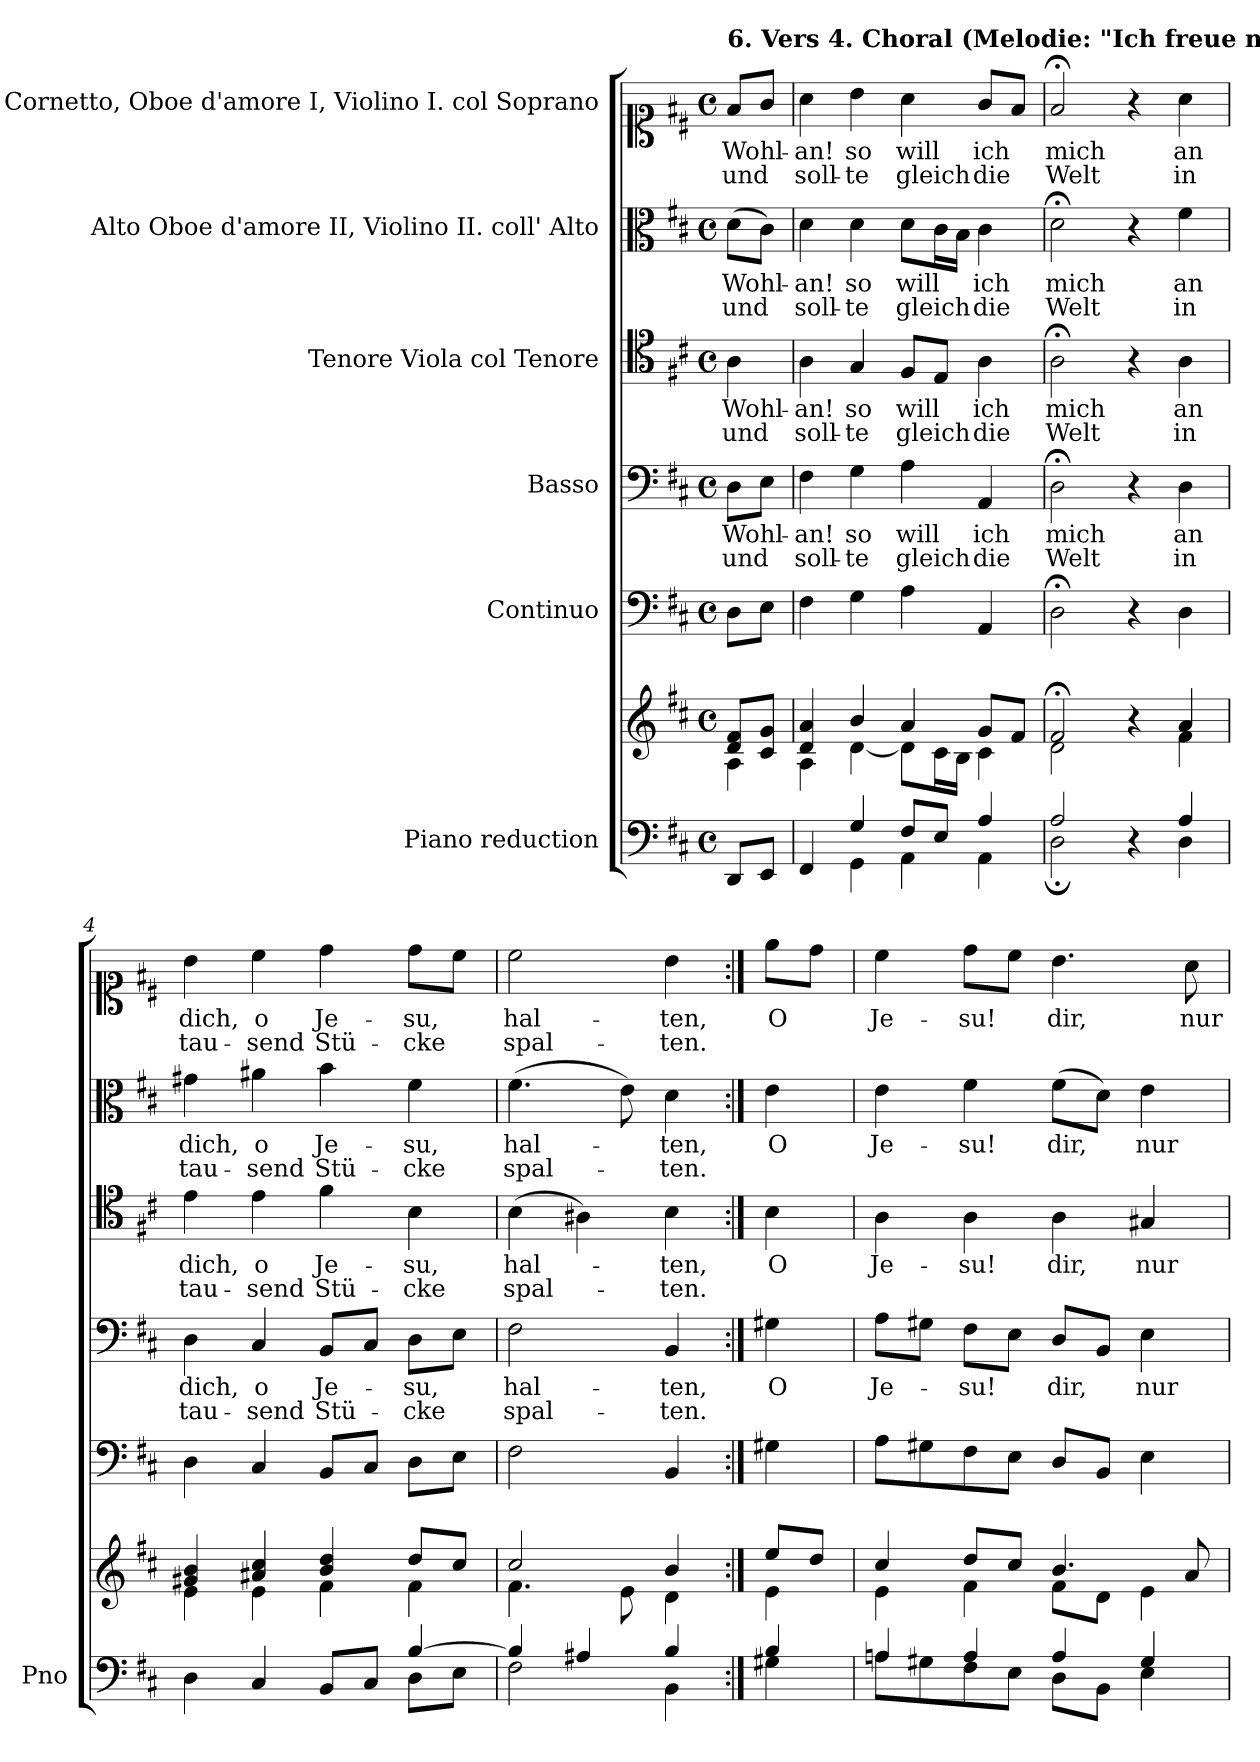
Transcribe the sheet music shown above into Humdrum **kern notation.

**kern	**kern	**kern	**kern	**text	**text	**kern	**text	**text	**kern	**text	**text	**kern	**text	**text
*part6	*part6	*part5	*part4	*part4	*part4	*part3	*part3	*part3	*part2	*part2	*part2	*part1	*part1	*part1
*staff7	*staff6	*staff5	*staff4	*staff4	*staff4	*staff3	*staff3	*staff3	*staff2	*staff2	*staff2	*staff1	*staff1	*staff1
*I"Piano reduction	*	*I"Continuo	*I"Basso	*	*	*I"Tenore Viola col Tenore	*	*	*I"Alto Oboe d'amore II, Violino II.  coll' Alto	*	*	*I"Soprano Cornetto, Oboe d'amore I, Violino I.  col Soprano	*	*
*I'Pno	*	*	*	*	*	*	*	*	*	*	*	*	*	*
*clefF4	*clefG2	*clefF4	*clefF4	*	*	*clefC4	*	*	*clefC3	*	*	*clefC1	*	*
*k[f#c#]	*k[f#c#]	*k[f#c#]	*k[f#c#]	*	*	*k[f#c#]	*	*	*k[f#c#]	*	*	*k[f#c#]	*	*
*M4/4	*M4/4	*M4/4	*M4/4	*	*	*M4/4	*	*	*M4/4	*	*	*M4/4	*	*
*met(c)	*met(c)	*met(c)	*met(c)	*	*	*met(c)	*	*	*met(c)	*	*	*met(c)	*	*
=1	=1	=1	=1	=1	=1	=1	=1	=1	=1	=1	=1	=1	=1	=1
*	*^	*	*	*	*	*	*	*	*	*	*	*	*	*
!	!	!	!	!	!	!	!	!	!	!	!	!	!LO:TX:a:B:t=6. Vers 4. Choral (Melodie&colon; "Ich freue mich in dir")	!	!
!	!	!	!	!	!LO:LY:b	!LO:LY:b	!	!LO:LY:b	!LO:LY:b	!	!LO:LY:b	!LO:LY:b	!	!LO:LY:b	!LO:LY:b
8DD/L	8d/ 8f#/L	4A\	8D\L	8D\L	Wohl-	und	4A\	Wohl-	und	(>8d\L	Wohl-	und	8f#/L	Wohl-	und
8EE/J	8c#/ 8g/J	.	8E\J	8E\J	.	.	.	.	.	8c#\J)	.	.	8g/J	.	.
=2	=2	=2	=2	=2	=2	=2	=2	=2	=2	=2	=2	=2	=2	=2	=2
*^	*	*	*	*	*	*	*	*	*	*	*	*	*	*	*
!	!	!	!	!	!	!LO:LY:b	!LO:LY:b	!	!LO:LY:b	!LO:LY:b	!	!LO:LY:b	!LO:LY:b	!	!LO:LY:b	!LO:LY:b
4ryy	4FF#/	4d/ 4a/	4A\	4F#\	4F#\	-an!	soll-	4A\	-an!	soll-	4d\	-an!	soll-	4a\	-an!	soll-
!	!	!	!	!	!	!LO:LY:b	!LO:LY:b	!	!LO:LY:b	!LO:LY:b	!	!LO:LY:b	!LO:LY:b	!	!LO:LY:b	!LO:LY:b
4G/	4GG\	4b/	[4d\	4G\	4G\	so	-te	4G/	so	-te	4d\	so	-te	4b\	so	-te
!	!	!	!	!	!	!LO:LY:b	!LO:LY:b	!	!LO:LY:b	!LO:LY:b	!	!LO:LY:b	!LO:LY:b	!	!LO:LY:b	!LO:LY:b
8F#/L	4AA\	4a/	8d\L]	4A\	4A\	will	gleich	8F#/L	will	gleich	8d\L	will	gleich	4a\	will	gleich
8E/J	.	.	16c#\L	.	.	.	.	8E/J	.	.	16c#\L	.	.	.	.	.
.	.	.	16B\JJ	.	.	.	.	.	.	.	16B\JJ	.	.	.	.	.
!	!	!	!	!	!	!LO:LY:b	!LO:LY:b	!	!LO:LY:b	!LO:LY:b	!	!LO:LY:b	!LO:LY:b	!	!LO:LY:b	!LO:LY:b
4A/	4AA\	8g/L	4c#\	4AA/	4AA/	ich	die	4A\	ich	die	4c#\	ich	die	8g/L	ich	die
.	.	8f#/J	.	.	.	.	.	.	.	.	.	.	.	8f#/J	.	.
=3	=3	=3	=3	=3	=3	=3	=3	=3	=3	=3	=3	=3	=3	=3	=3	=3
!	!	!	!	!	!	!LO:LY:b	!LO:LY:b	!	!LO:LY:b	!LO:LY:b	!	!LO:LY:b	!LO:LY:b	!	!LO:LY:b	!LO:LY:b
2A/	2D;\	2f#;</	2d\	2D;<\	2D;<\	mich	Welt	2A;<\	mich	Welt	2d;<\	mich	Welt	2f#;</	mich	Welt
4r	4ryy	4r	4ryy	4r	4r	.	.	4r	.	.	4r	.	.	4r	.	.
!	!	!	!	!	!	!LO:LY:b	!LO:LY:b	!	!LO:LY:b	!LO:LY:b	!	!LO:LY:b	!LO:LY:b	!	!LO:LY:b	!LO:LY:b
4A/	4D\	4a/	4f#\	4D\	4D\	an	in	4A\	an	in	4f#\	an	in	4a\	an	in
=4	=4	=4	=4	=4	=4	=4	=4	=4	=4	=4	=4	=4	=4	=4	=4	=4
!	!	!	!	!	!	!LO:LY:b	!LO:LY:b	!	!LO:LY:b	!LO:LY:b	!	!LO:LY:b	!LO:LY:b	!	!LO:LY:b	!LO:LY:b
4D\	2.ryy	4g#X/ 4b/	4e\	4D\	4D\	dich,	tau-	4e\	dich,	tau-	4g#X\	dich,	tau-	4b\	dich,	tau-
!	!	!	!	!	!	!LO:LY:b	!LO:LY:b	!	!LO:LY:b	!LO:LY:b	!	!LO:LY:b	!LO:LY:b	!	!LO:LY:b	!LO:LY:b
4C#/	.	4a#X/ 4cc#/	4e\	4C#/	4C#/	o	-send	4e\	o	-send	4a#X\	o	-send	4cc#\	o	-send
!	!	!	!	!	!	!LO:LY:b	!LO:LY:b	!	!LO:LY:b	!LO:LY:b	!	!LO:LY:b	!LO:LY:b	!	!LO:LY:b	!LO:LY:b
8BB/L	.	4b/ 4dd/	4f#\	8BB/L	8BB/L	Je-	Stü-	4f#\	Je-	Stü-	4b\	Je-	Stü-	4dd\	Je-	Stü-
8C#/J	.	.	.	8C#/J	8C#/J	.	.	.	.	.	.	.	.	.	.	.
!	!	!	!	!	!	!LO:LY:b	!LO:LY:b	!	!LO:LY:b	!LO:LY:b	!	!LO:LY:b	!LO:LY:b	!	!LO:LY:b	!LO:LY:b
[4B/	8D\L	8dd/L	4f#\	8D\L	8D\L	-su,	-cke	4B\	-su,	-cke	4f#\	-su,	-cke	8dd\L	-su,	-cke
.	8E\J	8cc#/J	.	8E\J	8E\J	.	.	.	.	.	.	.	.	8cc#\J	.	.
=5	=5	=5	=5	=5	=5	=5	=5	=5	=5	=5	=5	=5	=5	=5	=5	=5
!	!	!	!	!	!	!LO:LY:b	!LO:LY:b	!	!LO:LY:b	!LO:LY:b	!	!LO:LY:b	!LO:LY:b	!	!LO:LY:b	!LO:LY:b
4B/]	2F#\	2cc#/	4.f#\	2F#\	2F#\	hal-	spal-	(>4B\	hal-	spal-	(>4.f#\	hal-	spal-	2cc#\	hal-	spal-
4A#X/	.	.	.	.	.	.	.	4A#X\)	.	.	.	.	.	.	.	.
.	.	.	8e\	.	.	.	.	.	.	.	8e\)	.	.	.	.	.
!	!	!	!	!	!	!LO:LY:b	!LO:LY:b	!	!LO:LY:b	!LO:LY:b	!	!LO:LY:b	!LO:LY:b	!	!LO:LY:b	!LO:LY:b
4B/	4BB\	4b/	4d\	4BB/	4BB/	-ten,	-ten.	4B\	-ten,	-ten.	4d\	-ten,	-ten.	4b\	-ten,	-ten.
!!LO:LB:g=z
=6:|!	=6:|!	=6:|!	=6:|!	=6:|!	=6:|!	=6:|!	=6:|!	=6:|!	=6:|!	=6:|!	=6:|!	=6:|!	=6:|!	=6:|!	=6:|!	=6:|!
!	!	!	!	!	!	!LO:LY:b	!	!	!LO:LY:b	!	!	!LO:LY:b	!	!	!LO:LY:b	!
4B/	4G#X\	8ee/L	4e\	4G#X\	4G#X\	O	.	4B\	O	.	4e\	O	.	8ee\L	O	.
.	.	8dd/J	.	.	.	.	.	.	.	.	.	.	.	8dd\J	.	.
=7	=7	=7	=7	=7	=7	=7	=7	=7	=7	=7	=7	=7	=7	=7	=7	=7
!	!	!	!	!	!	!LO:LY:b	!	!	!LO:LY:b	!	!	!LO:LY:b	!	!	!LO:LY:b	!
4An/	8A\L	4cc#/	4e\	8A\L	8A\L	Je-	.	4A\	Je-	.	4e\	Je-	.	4cc#\	Je-	.
.	8G#X\	.	.	8G#X\	8G#X\J	.	.	.	.	.	.	.	.	.	.	.
!	!	!	!	!	!	!LO:LY:b	!	!	!LO:LY:b	!	!	!LO:LY:b	!	!	!LO:LY:b	!
4A/	8F#\	8dd/L	4f#\	8F#\	8F#\L	-su!	.	4A\	-su!	.	4f#\	-su!	.	8dd\L	-su!	.
.	8E\J	8cc#/J	.	8E\J	8E\J	.	.	.	.	.	.	.	.	8cc#\J	.	.
!	!	!	!	!	!	!LO:LY:b	!	!	!LO:LY:b	!	!	!LO:LY:b	!	!	!LO:LY:b	!
4A/	8D\L	4.b/	8f#\L	8D/L	8D/L	dir,	.	4A\	dir,	.	(>8f#\L	dir,	.	4.b\	dir,	.
.	8BB\J	.	8d\J	8BB/J	8BB/J	.	.	.	.	.	8d\J)	.	.	.	.	.
!	!	!	!	!	!	!LO:LY:b	!	!	!LO:LY:b	!	!	!LO:LY:b	!	!	!	!
4G#/	4E\	.	4e\	4E\	4E\	nur	.	4G#X/	nur	.	4e\	nur	.	.	.	.
!	!	!	!	!	!	!	!	!	!	!	!	!	!	!	!LO:LY:b	!
.	.	8a/	.	.	.	.	.	.	.	.	.	.	.	8a\	nur	.
*v	*v	*	*	*	*	*	*	*	*	*	*	*	*	*	*	*
*	*v	*v	*	*	*	*	*	*	*	*	*	*	*	*	*
=	=	=	=	=	=	=	=	=	=	=	=	=	=	=
*-	*-	*-	*-	*-	*-	*-	*-	*-	*-	*-	*-	*-	*-	*-
